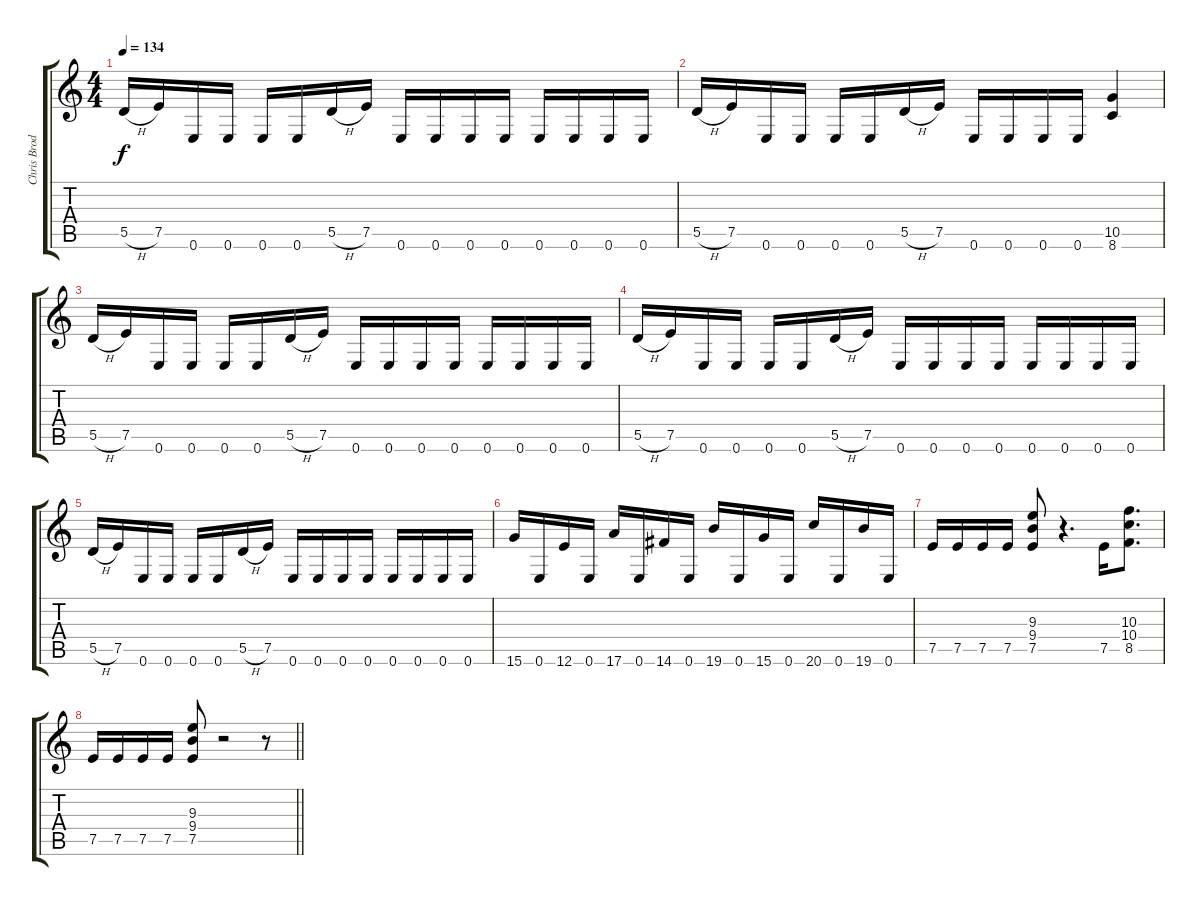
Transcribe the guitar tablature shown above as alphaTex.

\track ("Chris Broderick" "Chris Brod") {instrument distortionguitar}
\staff {score tabs}
\tuning (E4 B3 G3 D3 A2 E2) {hide}
\ts (4 4)
\tempo 134
\clef g2
\ks c
5.5{h}.16{dy f} 7.5.16 0.6.16 0.6.16 0.6.16 0.6.16 5.5{h}.16 7.5.16 0.6.16 0.6.16 0.6.16 0.6.16 0.6.16 0.6.16 0.6.16 0.6.16 |
5.5{h}.16 7.5.16 0.6.16 0.6.16 0.6.16 0.6.16 5.5{h}.16 7.5.16 0.6.16 0.6.16 0.6.16 0.6.16 (10.5 8.6).4 |
5.5{h}.16 7.5.16 0.6.16 0.6.16 0.6.16 0.6.16 5.5{h}.16 7.5.16 0.6.16 0.6.16 0.6.16 0.6.16 0.6.16 0.6.16 0.6.16 0.6.16 |
5.5{h}.16 7.5.16 0.6.16 0.6.16 0.6.16 0.6.16 5.5{h}.16 7.5.16 0.6.16 0.6.16 0.6.16 0.6.16 0.6.16 0.6.16 0.6.16 0.6.16 |
5.5{h}.16 7.5.16 0.6.16 0.6.16 0.6.16 0.6.16 5.5{h}.16 7.5.16 0.6.16 0.6.16 0.6.16 0.6.16 0.6.16 0.6.16 0.6.16 0.6.16 |
15.6.16 0.6.16 12.6.16 0.6.16 17.6.16 0.6.16 14.6.16 0.6.16 19.6.16 0.6.16 15.6.16 0.6.16 20.6.16 0.6.16 19.6.16 0.6.16 |
7.5.16 7.5.16 7.5.16 7.5.16 (9.3 9.4 7.5).8 r.4{d} 7.5.16 (10.3 10.4 8.5).8{d} |
\barLineRight lightlight
7.5.16 7.5.16 7.5.16 7.5.16 (9.3 9.4 7.5).8 r.2 r.8
